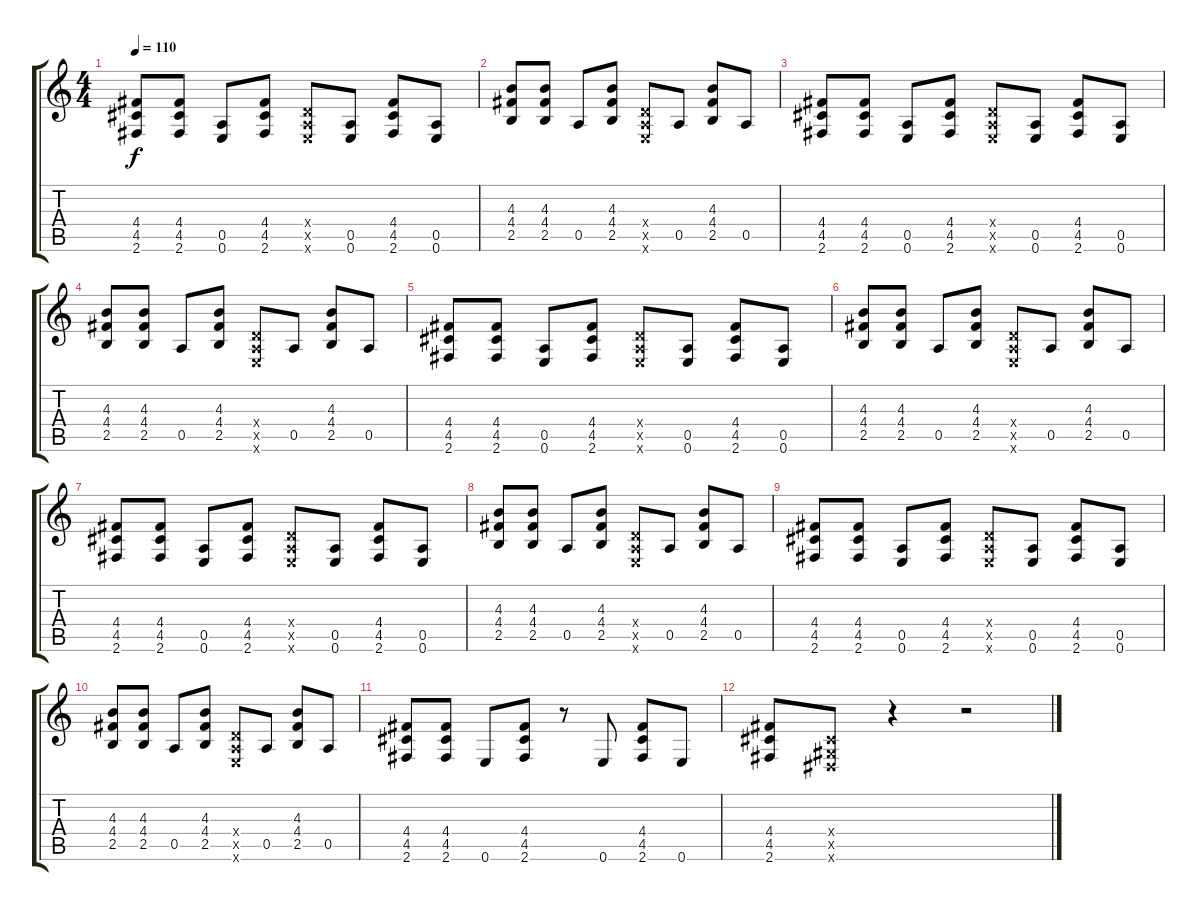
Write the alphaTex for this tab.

\track "" {instrument distortionguitar}
\staff {score tabs}
\tuning (E4 B3 G3 D3 A2 E2) {hide}
\ts (4 4)
\tempo 110
\clef g2
\ks c
(4.4 4.5 2.6).8{dy f instrument distortionguitar} (4.4 4.5 2.6).8 (0.5 0.6).8 (4.4 4.5 2.6).8 (0.4{x} 0.5{x} 0.6{x}).8 (0.5 0.6).8 (4.4 4.5 2.6).8 (0.5 0.6).8 |
(4.3 4.4 2.5).8 (4.3 4.4 2.5).8 0.5.8 (4.3 4.4 2.5).8 (0.4{x} 0.5{x} 0.6{x}).8 0.5.8 (4.3 4.4 2.5).8 0.5.8 |
(4.4 4.5 2.6).8 (4.4 4.5 2.6).8 (0.5 0.6).8 (4.4 4.5 2.6).8 (0.4{x} 0.5{x} 0.6{x}).8 (0.5 0.6).8 (4.4 4.5 2.6).8 (0.5 0.6).8 |
(4.3 4.4 2.5).8 (4.3 4.4 2.5).8 0.5.8 (4.3 4.4 2.5).8 (0.4{x} 0.5{x} 0.6{x}).8 0.5.8 (4.3 4.4 2.5).8 0.5.8 |
(4.4 4.5 2.6).8 (4.4 4.5 2.6).8 (0.5 0.6).8 (4.4 4.5 2.6).8 (0.4{x} 0.5{x} 0.6{x}).8 (0.5 0.6).8 (4.4 4.5 2.6).8 (0.5 0.6).8 |
(4.3 4.4 2.5).8 (4.3 4.4 2.5).8 0.5.8 (4.3 4.4 2.5).8 (0.4{x} 0.5{x} 0.6{x}).8 0.5.8 (4.3 4.4 2.5).8 0.5.8 |
(4.4 4.5 2.6).8 (4.4 4.5 2.6).8 (0.5 0.6).8 (4.4 4.5 2.6).8 (0.4{x} 0.5{x} 0.6{x}).8 (0.5 0.6).8 (4.4 4.5 2.6).8 (0.5 0.6).8 |
(4.3 4.4 2.5).8 (4.3 4.4 2.5).8 0.5.8 (4.3 4.4 2.5).8 (0.4{x} 0.5{x} 0.6{x}).8 0.5.8 (4.3 4.4 2.5).8 0.5.8 |
(4.4 4.5 2.6).8 (4.4 4.5 2.6).8 (0.5 0.6).8 (4.4 4.5 2.6).8 (0.4{x} 0.5{x} 0.6{x}).8 (0.5 0.6).8 (4.4 4.5 2.6).8 (0.5 0.6).8 |
(4.3 4.4 2.5).8 (4.3 4.4 2.5).8 0.5.8 (4.3 4.4 2.5).8 (0.4{x} 0.5{x} 0.6{x}).8 0.5.8 (4.3 4.4 2.5).8 0.5.8 |
(4.4 4.5 2.6).8 (4.4 4.5 2.6).8 0.6.8 (4.4 4.5 2.6).8 r.8 0.6.8 (4.4 4.5 2.6).8 0.6.8 |
(4.4 4.5 2.6).8 (-1.4{x} -1.5{x} -1.6{x}).8 r.4 r.2
